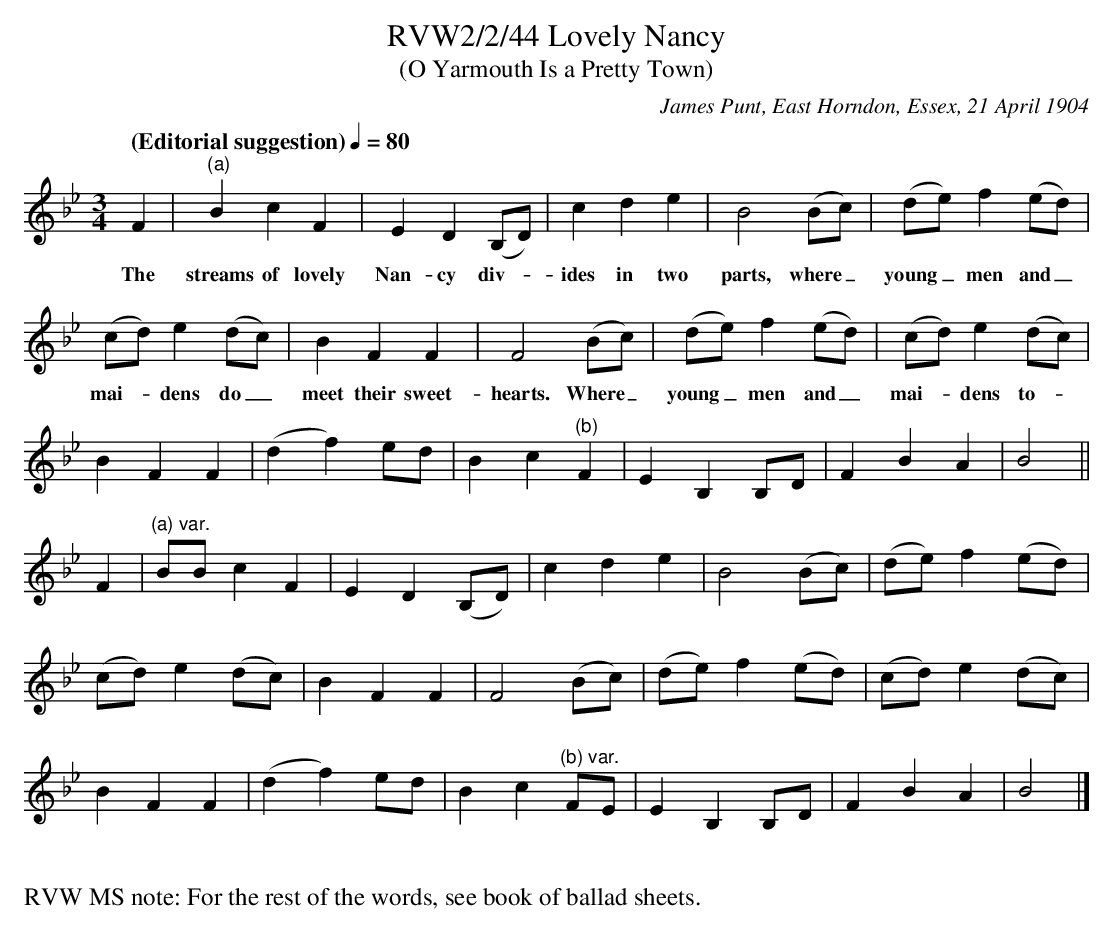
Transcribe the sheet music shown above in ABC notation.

X:1
T:RVW2/2/44 Lovely Nancy
T: (O Yarmouth Is a Pretty Town)
C: James Punt, East Horndon, Essex, 21 April 1904
L:1/4
Q: "(Editorial suggestion)" 1/4=80
M:3/4
K:Bb
F | "^(a)"B c F | E D (B,/2D/2) | c d e | B2 (B/2c/2) | (d/2e/2) f (e/2d/2) |
w: The streams of lovely Nan-cy div-*ides in two parts, where_ young_ men and_
(c/2d/2) e (d/2c/2) | B F F | F2 (B/2c/2) | (d/2e/2) f (e/2d/2) | (c/2d/2) e (d/2c/2)|
w: mai-*dens do_ meet their sweet-hearts. Where_ young_ men and_ mai-*dens to-*
B F F | (d f) e/2d/2 | B c "^(b)"F | E B, B,/2D/2 | F B A | B2 ||
F | "^(a) var."B/2B/2 c F | E D (B,/2D/2) | c d e | B2 (B/2c/2) | (d/2e/2) f (e/2d/2) |
(c/2d/2) e (d/2c/2) | B F F | F2 (B/2c/2) | (d/2e/2) f (e/2d/2) | (c/2d/2) e (d/2c/2)|
B F F | (d f) e/2d/2 | B c "^(b) var."F/2E/2 | E B, B,/2D/2 | F B A | B2 |]
